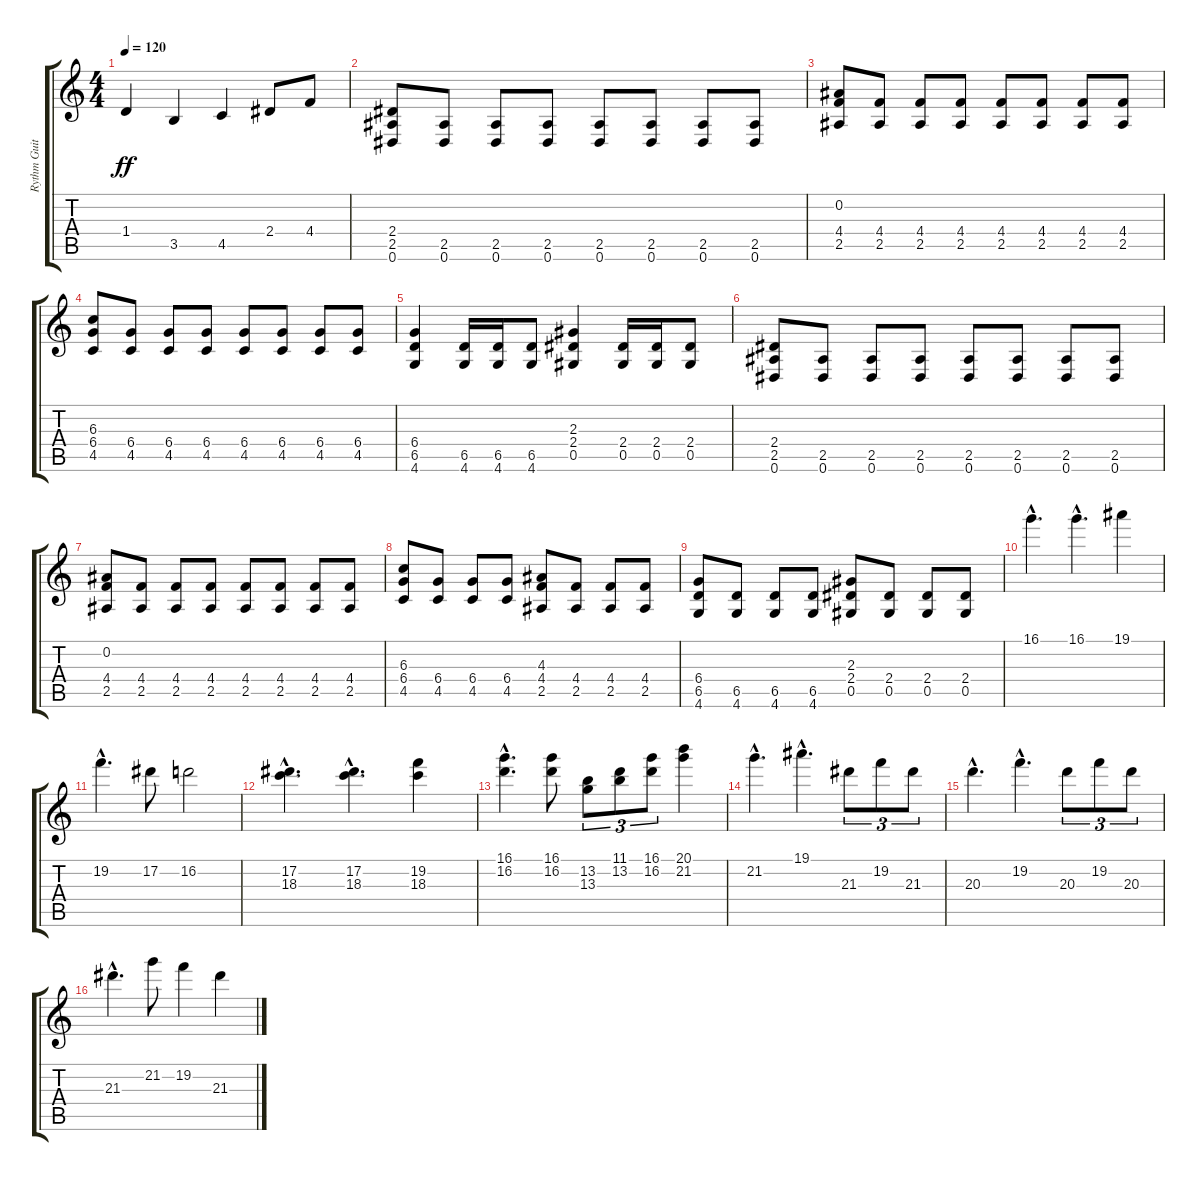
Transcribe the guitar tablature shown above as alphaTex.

\track ("Rythm Guitar" "Rythm Guit") {instrument distortionguitar}
\staff {score tabs}
\tuning (Eb4 Bb3 Gb3 Db3 Ab2 Eb2) {hide}
\ts (4 4)
\tempo 120
\clef g2
\ks c
1.4.4{dy ff} 3.5.4 4.5.4 2.4.8 4.4.8 |
(2.4 2.5 0.6).8 (2.5 0.6).8 (2.5 0.6).8 (2.5 0.6).8 (2.5 0.6).8 (2.5 0.6).8 (2.5 0.6).8 (2.5 0.6).8 |
(0.2 4.4 2.5).8 (4.4 2.5).8 (4.4 2.5).8 (4.4 2.5).8 (4.4 2.5).8 (4.4 2.5).8 (4.4 2.5).8 (4.4 2.5).8 |
(6.3 6.4 4.5).8 (6.4 4.5).8 (6.4 4.5).8 (6.4 4.5).8 (6.4 4.5).8 (6.4 4.5).8 (6.4 4.5).8 (6.4 4.5).8 |
(6.4 6.5 4.6).4 (6.5 4.6).16 (6.5 4.6).16 (6.5 4.6).8 (2.3 2.4 0.5).4 (2.4 0.5).16 (2.4 0.5).16 (2.4 0.5).8 |
(2.4 2.5 0.6).8 (2.5 0.6).8 (2.5 0.6).8 (2.5 0.6).8 (2.5 0.6).8 (2.5 0.6).8 (2.5 0.6).8 (2.5 0.6).8 |
(0.2 4.4 2.5).8 (4.4 2.5).8 (4.4 2.5).8 (4.4 2.5).8 (4.4 2.5).8 (4.4 2.5).8 (4.4 2.5).8 (4.4 2.5).8 |
(6.3 6.4 4.5).8 (6.4 4.5).8 (6.4 4.5).8 (6.4 4.5).8 (4.3 4.4 2.5).8 (4.4 2.5).8 (4.4 2.5).8 (4.4 2.5).8 |
(6.4 6.5 4.6).8 (6.5 4.6).8 (6.5 4.6).8 (6.5 4.6).8 (2.3 2.4 0.5).8 (2.4 0.5).8 (2.4 0.5).8 (2.4 0.5).8 |
16.1{hac}.4{d} 16.1{hac}.4{d} 19.1.4 |
19.2{hac}.4{d} 17.2.8 16.2.2 |
(17.2{hac} 18.3{hac}).4{d} (17.2{hac} 18.3{hac}).4{d} (19.2 18.3).4 |
(16.1{hac} 16.2{hac}).4{d} (16.1 16.2).8 (13.2 13.3).8{tu (3 2)} (11.1 13.2).8{tu (3 2)} (16.1 16.2).8{tu (3 2)} (20.1 21.2).4 |
21.2{hac}.4{d} 19.1{hac}.4{d} 21.3.8{tu (3 2)} 19.2.8{tu (3 2)} 21.3.8{tu (3 2)} |
20.3{hac}.4{d} 19.2{hac}.4{d} 20.3.8{tu (3 2)} 19.2.8{tu (3 2)} 20.3.8{tu (3 2)} |
21.3{hac}.4{d} 21.2.8 19.2.4 21.3.4
